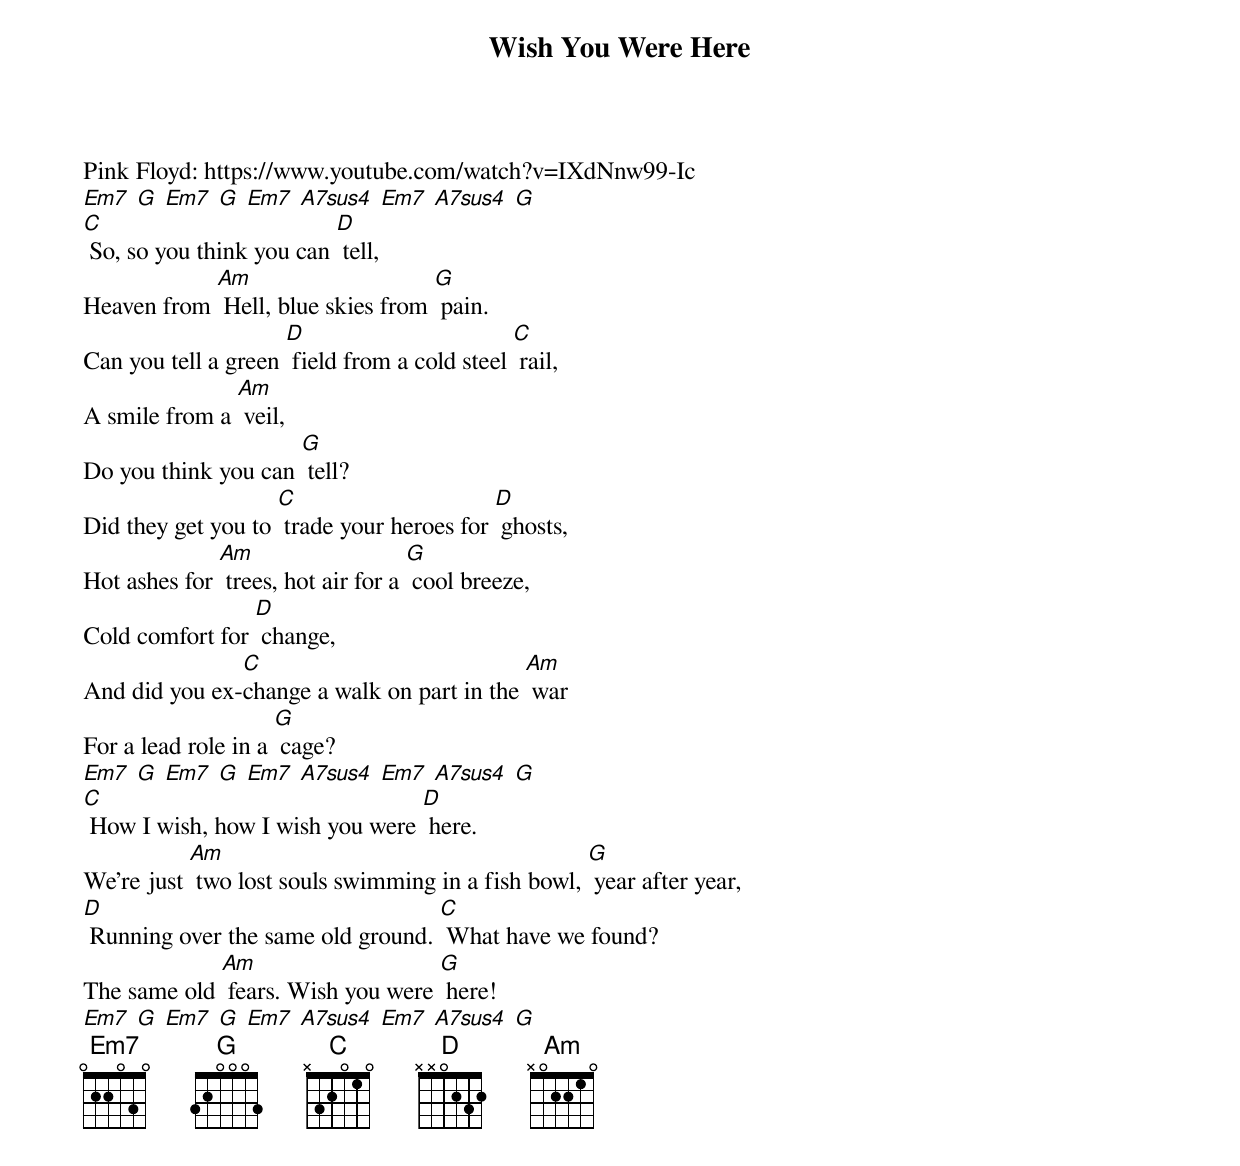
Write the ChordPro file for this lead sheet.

{t:Wish You Were Here}
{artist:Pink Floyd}
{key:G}
Pink Floyd: https://www.youtube.com/watch?v=IXdNnw99-Ic
{c: }
[Em7] [G] [Em7] [G] [Em7] [A7sus4] [Em7] [A7sus4] [G]
[C] So, so you think you can [D] tell,
Heaven from [Am] Hell, blue skies from [G] pain.
Can you tell a green [D] field from a cold steel [C] rail,
A smile from a [Am] veil,
Do you think you can [G] tell?
{c: }
Did they get you to [C] trade your heroes for [D] ghosts,
Hot ashes for [Am] trees, hot air for a [G] cool breeze,
Cold comfort for [D] change,
And did you ex-[C]change a walk on part in the [Am] war
For a lead role in a [G] cage?
{c: }
[Em7] [G] [Em7] [G] [Em7] [A7sus4] [Em7] [A7sus4] [G]
[C] How I wish, how I wish you were [D] here.
We're just [Am] two lost souls swimming in a fish bowl, [G] year after year,
[D] Running over the same old ground. [C] What have we found?
The same old [Am] fears. Wish you were [G] here!
{c: }
[Em7] [G] [Em7] [G] [Em7] [A7sus4] [Em7] [A7sus4] [G]
